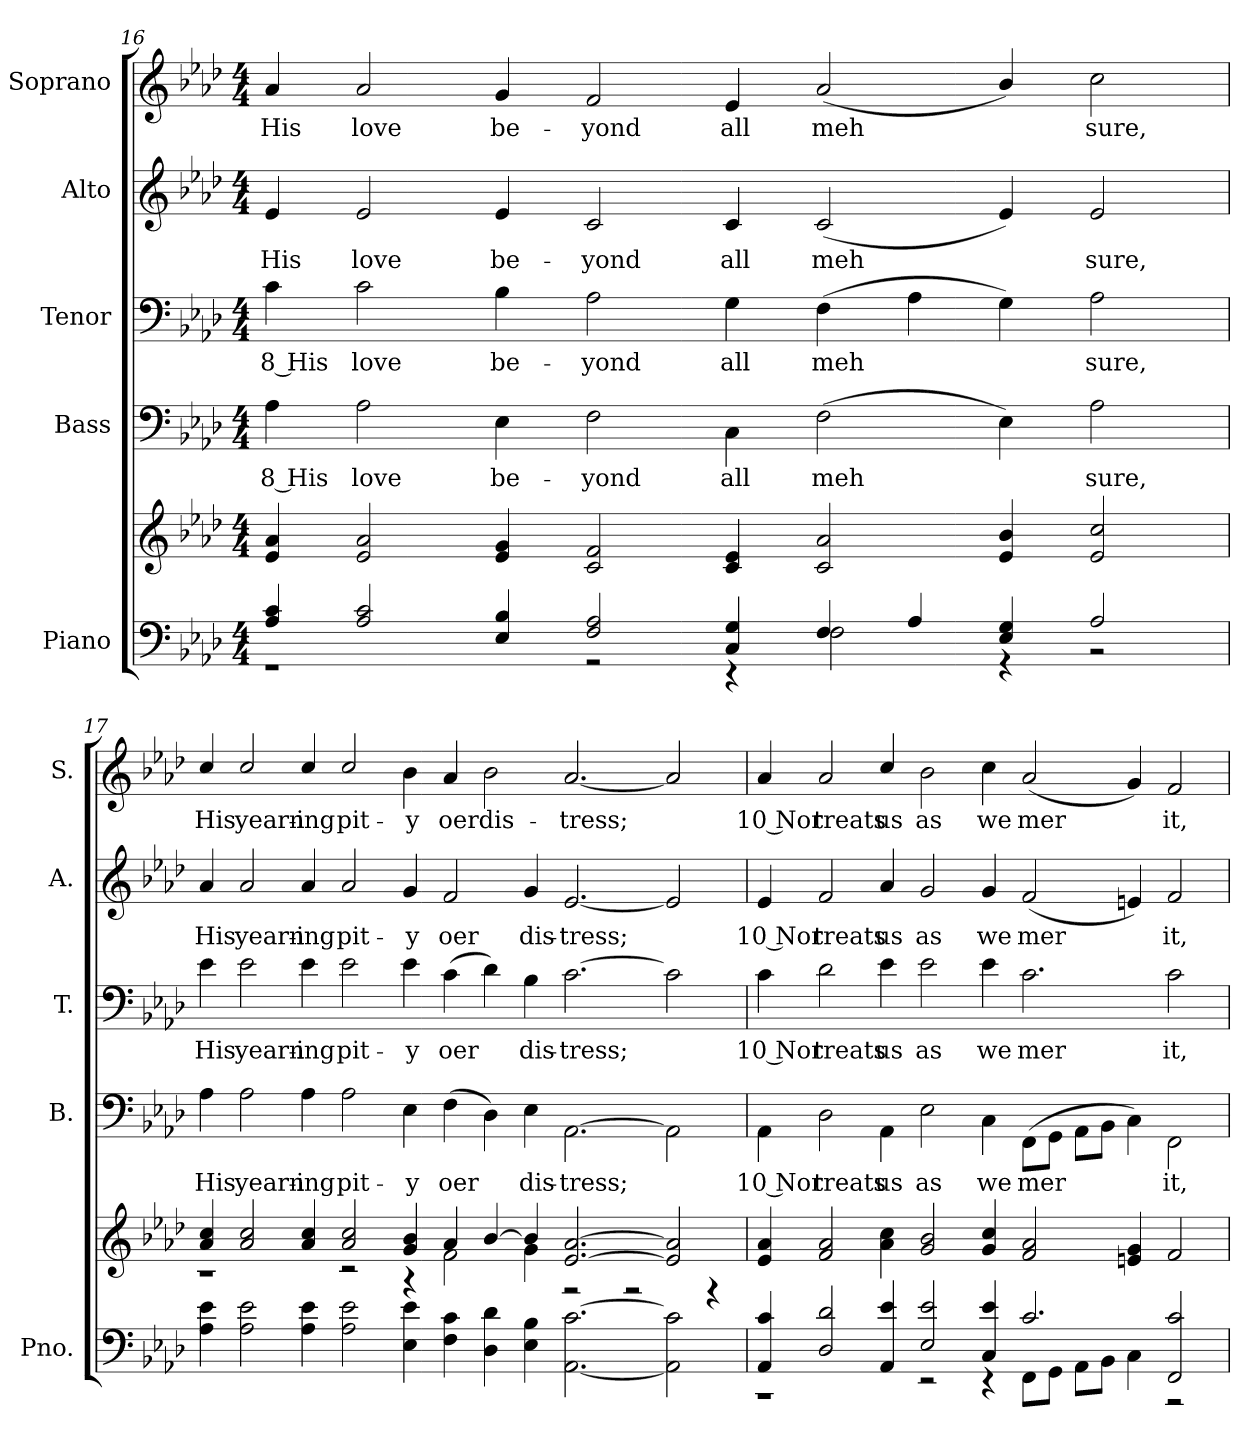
**kern	**kern	**kern	**text	**kern	**text	**kern	**text	**kern	**text
*part5	*part5	*part4	*part4	*part3	*part3	*part2	*part2	*part1	*part1
*staff6	*staff5	*staff4	*staff4	*staff3	*staff3	*staff2	*staff2	*staff1	*staff1
*I"Piano	*	*I"Bass	*	*I"Tenor	*	*I"Alto	*	*I"Soprano	*
*I'Pno.	*	*I'B.	*	*I'T.	*	*I'A.	*	*I'S.	*
*clefF4	*clefG2	*clefF4	*	*clefF4	*	*clefG2	*	*clefG2	*
*k[b-e-a-d-]	*k[b-e-a-d-]	*k[b-e-a-d-]	*	*k[b-e-a-d-]	*	*k[b-e-a-d-]	*	*k[b-e-a-d-]	*
*A-:	*A-:	*A-:	*	*A-:	*	*A-:	*	*A-:	*
*M4/4	*M4/4	*M4/4	*	*M4/4	*	*M4/4	*	*M4/4	*
=16	=16	=16	=16	=16	=16	=16	=16	=16	=16
*^	*	*	*	*	*	*	*	*	*
!	!	!	!	!LO:LY:b:color=#000000	!	!	!	!	!	!
!	!	!	!	!	!	!LO:LY:b:color=#000000	!	!	!	!
!	!	!	!	!	!	!	!	!LO:LY:b:color=#000000	!	!
!	!	!	!	!	!	!	!	!	!	!LO:LY:b:color=#000000
4A-i/ 4ci	1r	4e-i/ 4a-i	4A-i\	8 His	4ci\	8 His	4e-i/	His	4a-i/	His
!	!	!	!	!LO:LY:b:color=#000000	!	!	!	!	!	!
!	!	!	!	!	!	!LO:LY:b:color=#000000	!	!	!	!
!	!	!	!	!	!	!	!	!LO:LY:b:color=#000000	!	!
!	!	!	!	!	!	!	!	!	!	!LO:LY:b:color=#000000
2A-i/ 2ci	.	2e-i/ 2a-i	2A-i\	love	2ci\	love	2e-i/	love	2a-i/	love
!	!	!	!	!LO:LY:b:color=#000000	!	!	!	!	!	!
!	!	!	!	!	!	!LO:LY:b:color=#000000	!	!	!	!
!	!	!	!	!	!	!	!	!LO:LY:b:color=#000000	!	!
!	!	!	!	!	!	!	!	!	!	!LO:LY:b:color=#000000
4E-i/ 4B-i	.	4e-i/ 4gi	4E-i\	be-	4B-i\	be-	4e-i/	be-	4gi/	be-
!	!	!	!	!LO:LY:b:color=#000000	!	!	!	!	!	!
!	!	!	!	!	!	!LO:LY:b:color=#000000	!	!	!	!
!	!	!	!	!	!	!	!	!LO:LY:b:color=#000000	!	!
!	!	!	!	!	!	!	!	!	!	!LO:LY:b:color=#000000
2Fi/ 2A-i	2r	2ci/ 2fi	2Fi\	-yond	2A-i\	-yond	2ci/	-yond	2fi/	-yond
!	!	!	!	!LO:LY:b:color=#000000	!	!	!	!	!	!
!	!	!	!	!	!	!LO:LY:b:color=#000000	!	!	!	!
!	!	!	!	!	!	!	!	!LO:LY:b:color=#000000	!	!
!	!	!	!	!	!	!	!	!	!	!LO:LY:b:color=#000000
4Ci/ 4Gi	4r	4ci/ 4e-i	4Ci\	all	4Gi\	all	4ci/	all	4e-i/	all
!	!	!	!	!LO:LY:b:color=#000000	!	!	!	!	!	!
!	!	!	!	!	!	!LO:LY:b:color=#000000	!	!	!	!
!	!	!	!	!	!	!	!	!LO:LY:b:color=#000000	!	!
!	!	!	!	!	!	!	!	!	!	!LO:LY:b:color=#000000
4Fi/	2Fi\	2ci/ 2a-i	(2Fi\	meh	(4Fi\	meh	(2ci/	meh	(2a-i/	meh
4A-i/	.	.	.	.	4A-i\	.	.	.	.	.
4E-i/ 4Gi	4r	4e-i/ 4b-i	4E-i\)	.	4Gi\)	.	4e-i/)	.	4b-i/)	.
!	!	!	!	!LO:LY:b:color=#000000	!	!	!	!	!	!
!	!	!	!	!	!	!LO:LY:b:color=#000000	!	!	!	!
!	!	!	!	!	!	!	!	!LO:LY:b:color=#000000	!	!
!	!	!	!	!	!	!	!	!	!	!LO:LY:b:color=#000000
2A-i/	2r	2e-i/ 2cci	2A-i\	sure,	2A-i\	sure,	2e-i/	sure,	2cci\	sure,
*v	*v	*	*	*	*	*	*	*	*	*
!!LO:PB:g=z
=17	=17	=17	=17	=17	=17	=17	=17	=17	=17
*	*^	*	*	*	*	*	*	*	*
*^	*	*	*	*	*	*	*	*	*	*
!	!	!	!	!	!LO:LY:b:color=#000000	!	!	!	!	!	!
*v	*v	*	*	*	*	*	*	*	*	*	*
*^	*	*	*	*	*	*	*	*	*	*
!	!	!	!	!	!	!	!LO:LY:b:color=#000000	!	!	!	!
*v	*v	*	*	*	*	*	*	*	*	*	*
*^	*	*	*	*	*	*	*	*	*	*
!	!	!	!	!	!	!	!	!	!LO:LY:b:color=#000000	!	!
*v	*v	*	*	*	*	*	*	*	*	*	*
*^	*	*	*	*	*	*	*	*	*	*
!	!	!	!	!	!	!	!	!	!	!	!LO:LY:b:color=#000000
*v	*v	*	*	*	*	*	*	*	*	*	*
4A-i\ 4e-i	4a-i/ 4cci	1r	4A-i\	His	4e-i\	His	4a-i/	His	4cci/	His
!	!	!	!	!LO:LY:b:color=#000000	!	!	!	!	!	!
!	!	!	!	!	!	!LO:LY:b:color=#000000	!	!	!	!
!	!	!	!	!	!	!	!	!LO:LY:b:color=#000000	!	!
!	!	!	!	!	!	!	!	!	!	!LO:LY:b:color=#000000
2A-i\ 2e-i	2a-i/ 2cci	.	2A-i\	yearn-	2e-i\	yearn-	2a-i/	yearn-	2cci/	yearn-
!	!	!	!	!LO:LY:b:color=#000000	!	!	!	!	!	!
!	!	!	!	!	!	!LO:LY:b:color=#000000	!	!	!	!
!	!	!	!	!	!	!	!	!LO:LY:b:color=#000000	!	!
!	!	!	!	!	!	!	!	!	!	!LO:LY:b:color=#000000
4A-i\ 4e-i	4a-i/ 4cci	.	4A-i\	-ing	4e-i\	-ing	4a-i/	-ing	4cci/	-ing
!	!	!	!	!LO:LY:b:color=#000000	!	!	!	!	!	!
!	!	!	!	!	!	!LO:LY:b:color=#000000	!	!	!	!
!	!	!	!	!	!	!	!	!LO:LY:b:color=#000000	!	!
!	!	!	!	!	!	!	!	!	!	!LO:LY:b:color=#000000
2A-i\ 2e-i	2a-i/ 2cci	2r	2A-i\	pit-	2e-i\	pit-	2a-i/	pit-	2cci/	pit-
!	!	!	!	!LO:LY:b:color=#000000	!	!	!	!	!	!
!	!	!	!	!	!	!LO:LY:b:color=#000000	!	!	!	!
!	!	!	!	!	!	!	!	!LO:LY:b:color=#000000	!	!
!	!	!	!	!	!	!	!	!	!	!LO:LY:b:color=#000000
4E-i\ 4e-i	4gi/ 4b-i	4r	4E-i\	-y	4e-i\	-y	4gi/	-y	4b-i\	-y
!	!	!	!	!LO:LY:b:color=#000000	!	!	!	!	!	!
!	!	!	!	!	!	!LO:LY:b:color=#000000	!	!	!	!
!	!	!	!	!	!	!	!	!LO:LY:b:color=#000000	!	!
!	!	!	!	!	!	!	!	!	!	!LO:LY:b:color=#000000
4Fi\ 4ci	4a-i/	2fi\	(4Fi\	oer	(4ci\	oer	2fi/	oer	4a-i/	oer
!	!	!	!	!	!	!	!	!	!	!LO:LY:b:color=#000000
4D-i\ 4d-i	[>4b-i/	.	4D-i\)	.	4d-i\)	.	.	.	2b-i\	dis-
!	!	!	!	!LO:LY:b:color=#000000	!	!	!	!	!	!
!	!	!	!	!	!	!LO:LY:b:color=#000000	!	!	!	!
!	!	!	!	!	!	!	!	!LO:LY:b:color=#000000	!	!
4E-i\ 4B-i	4b-i/]	4gi\	4E-i\	dis-	4B-i\	dis-	4gi/	dis-	.	.
!	!	!	!	!LO:LY:b:color=#000000	!	!	!	!	!	!
!	!	!	!	!	!	!LO:LY:b:color=#000000	!	!	!	!
!	!	!	!	!	!	!	!	!LO:LY:b:color=#000000	!	!
!	!	!	!	!	!	!	!	!	!	!LO:LY:b:color=#000000
[<2.AA-i\ [>2.ci	[>2.e-i/ [>2.a-i	2r	[>2.AA-i\	-tress;	[>2.ci\	-tress;	[<2.e-i/	-tress;	[<2.a-i/	-tress;
.	.	2r	.	.	.	.	.	.	.	.
2AA-i\] 2ci]	2e-i/] 2a-i]	.	2AA-i\]	.	2ci\]	.	2e-i/]	.	2a-i/]	.
.	.	4r	.	.	.	.	.	.	.	.
*	*v	*v	*	*	*	*	*	*	*	*
=18	=18	=18	=18	=18	=18	=18	=18	=18	=18
*^	*	*	*	*	*	*	*	*	*
*	*	*^	*	*	*	*	*	*	*	*
!	!	!	!	!	!LO:LY:b:color=#000000	!	!	!	!	!	!
*	*	*v	*v	*	*	*	*	*	*	*	*
*	*	*^	*	*	*	*	*	*	*	*
!	!	!	!	!	!	!	!LO:LY:b:color=#000000	!	!	!	!
*	*	*v	*v	*	*	*	*	*	*	*	*
*	*	*^	*	*	*	*	*	*	*	*
!	!	!	!	!	!	!	!	!	!LO:LY:b:color=#000000	!	!
*	*	*v	*v	*	*	*	*	*	*	*	*
*	*	*^	*	*	*	*	*	*	*	*
!	!	!	!	!	!	!	!	!	!	!	!LO:LY:b:color=#000000
*	*	*v	*v	*	*	*	*	*	*	*	*
4AA-i/ 4ci	1r	4e-i/ 4a-i	4AA-i\	10 Nor	4ci\	10 Nor	4e-i/	10 Nor	4a-i/	10 Nor
!	!	!	!	!LO:LY:b:color=#000000	!	!	!	!	!	!
!	!	!	!	!	!	!LO:LY:b:color=#000000	!	!	!	!
!	!	!	!	!	!	!	!	!LO:LY:b:color=#000000	!	!
!	!	!	!	!	!	!	!	!	!	!LO:LY:b:color=#000000
2D-i/ 2d-i	.	2fi/ 2a-i	2D-i\	treats	2d-i\	treats	2fi/	treats	2a-i/	treats
!	!	!	!	!LO:LY:b:color=#000000	!	!	!	!	!	!
!	!	!	!	!	!	!LO:LY:b:color=#000000	!	!	!	!
!	!	!	!	!	!	!	!	!LO:LY:b:color=#000000	!	!
!	!	!	!	!	!	!	!	!	!	!LO:LY:b:color=#000000
4AA-i/ 4e-i	.	4a-i\ 4cci	4AA-i\	us	4e-i\	us	4a-i/	us	4cci/	us
!	!	!	!	!LO:LY:b:color=#000000	!	!	!	!	!	!
!	!	!	!	!	!	!LO:LY:b:color=#000000	!	!	!	!
!	!	!	!	!	!	!	!	!LO:LY:b:color=#000000	!	!
!	!	!	!	!	!	!	!	!	!	!LO:LY:b:color=#000000
2E-i/ 2e-i	2r	2gi/ 2b-i	2E-i\	as	2e-i\	as	2gi/	as	2b-i\	as
!	!	!	!	!LO:LY:b:color=#000000	!	!	!	!	!	!
!	!	!	!	!	!	!LO:LY:b:color=#000000	!	!	!	!
!	!	!	!	!	!	!	!	!LO:LY:b:color=#000000	!	!
!	!	!	!	!	!	!	!	!	!	!LO:LY:b:color=#000000
4Ci/ 4e-i	4r	4gi/ 4cci	4Ci\	we	4e-i\	we	4gi/	we	4cci\	we
!	!	!	!	!LO:LY:b:color=#000000	!	!	!	!	!	!
!	!	!	!	!	!	!LO:LY:b:color=#000000	!	!	!	!
!	!	!	!	!	!	!	!	!LO:LY:b:color=#000000	!	!
!	!	!	!	!	!	!	!	!	!	!LO:LY:b:color=#000000
2.ci/	8FFi\L	2fi/ 2a-i	(8FFi\L	mer	2.ci\	mer	(2fi/	mer	(2a-i/	mer
.	8GGi\J	.	8GGi\J	.	.	.	.	.	.	.
.	8AA-i\L	.	8AA-i\L	.	.	.	.	.	.	.
.	8BB-i\J	.	8BB-i\J	.	.	.	.	.	.	.
.	4Ci\	4eni/ 4gi	4Ci\)	.	.	.	4eni/)	.	4gi/)	.
!	!	!	!	!LO:LY:b:color=#000000	!	!	!	!	!	!
!	!	!	!	!	!	!LO:LY:b:color=#000000	!	!	!	!
!	!	!	!	!	!	!	!	!LO:LY:b:color=#000000	!	!
!	!	!	!	!	!	!	!	!	!	!LO:LY:b:color=#000000
2FFi/ 2ci	2r	2fi/	2FFi\	it,	2ci\	it,	2fi/	it,	2fi/	it,
*v	*v	*	*	*	*	*	*	*	*	*
=	=	=	=	=	=	=	=	=	=
*-	*-	*-	*-	*-	*-	*-	*-	*-	*-
